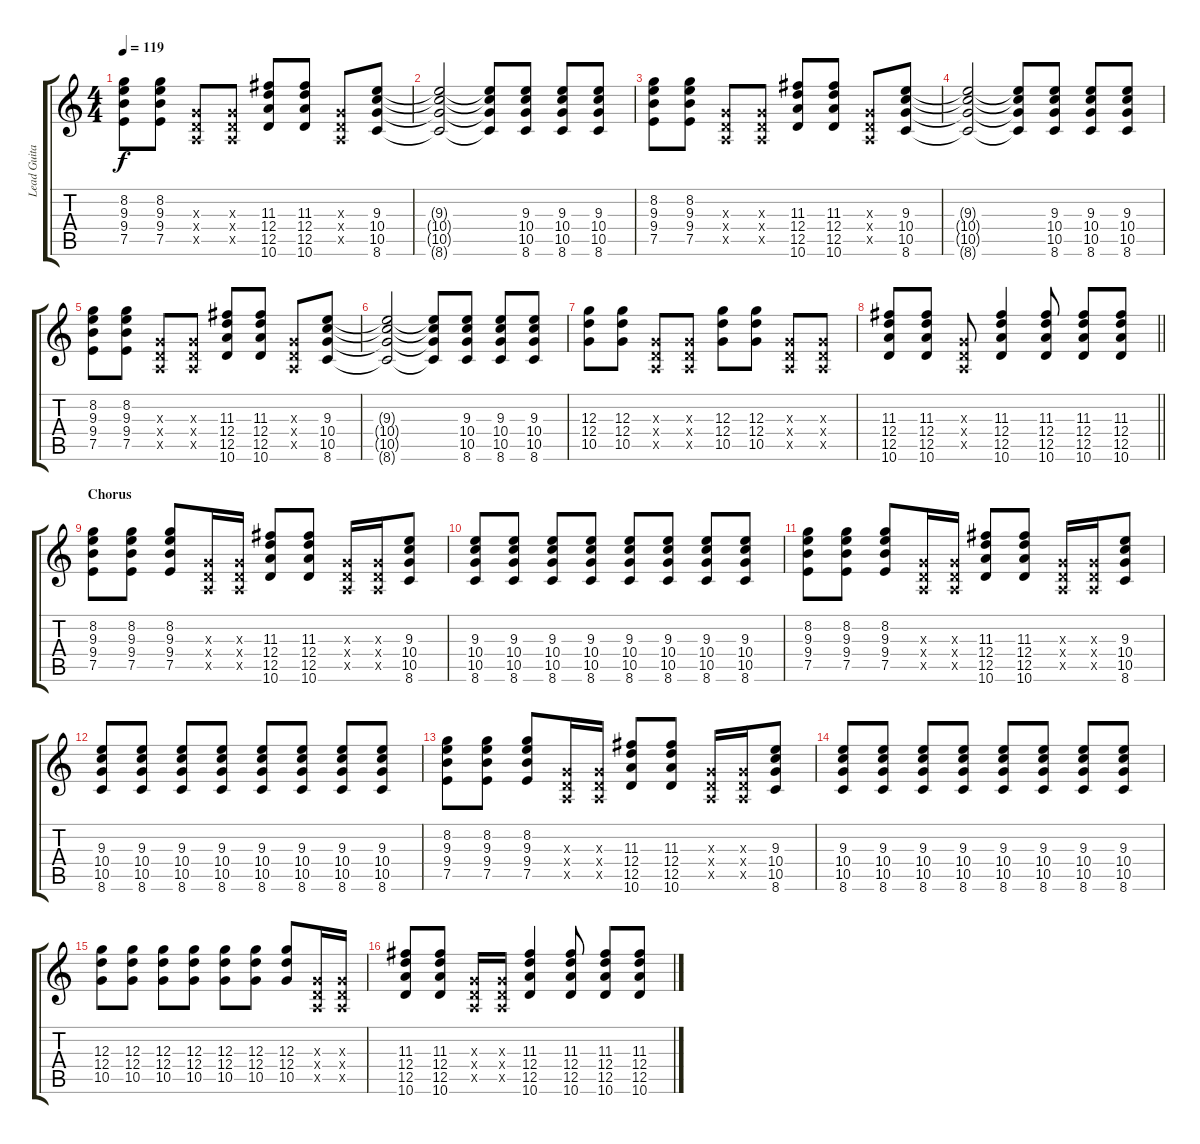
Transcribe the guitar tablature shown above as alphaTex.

\track ("Lead Guitar" "Lead Guita") {instrument acousticguitarsteel}
\staff {score tabs}
\tuning (E4 B3 G3 D3 A2 E2) {hide}
\ts (4 4)
\tempo 119
\clef g2
\ks c
(8.2 9.3 9.4 7.5).8{dy f} (8.2 9.3 9.4 7.5).8 (0.3{x} 0.4{x} 0.5{x}).8 (0.3{x} 0.4{x} 0.5{x}).8 (11.3 12.4 12.5 10.6).8 (11.3 12.4 12.5 10.6).8 (0.3{x} 0.4{x} 0.5{x}).8 (9.3 10.4 10.5 8.6).8 |
(9.3{t} 10.4{t} 10.5{t} 8.6{t}).2 (9.3{t} 10.4{t} 10.5{t} 8.6{t}).8 (9.3 10.4 10.5 8.6).8 (9.3 10.4 10.5 8.6).8 (9.3 10.4 10.5 8.6).8 |
(8.2 9.3 9.4 7.5).8 (8.2 9.3 9.4 7.5).8 (0.3{x} 0.4{x} 0.5{x}).8 (0.3{x} 0.4{x} 0.5{x}).8 (11.3 12.4 12.5 10.6).8 (11.3 12.4 12.5 10.6).8 (0.3{x} 0.4{x} 0.5{x}).8 (9.3 10.4 10.5 8.6).8 |
(9.3{t} 10.4{t} 10.5{t} 8.6{t}).2 (9.3{t} 10.4{t} 10.5{t} 8.6{t}).8 (9.3 10.4 10.5 8.6).8 (9.3 10.4 10.5 8.6).8 (9.3 10.4 10.5 8.6).8 |
(8.2 9.3 9.4 7.5).8 (8.2 9.3 9.4 7.5).8 (0.3{x} 0.4{x} 0.5{x}).8 (0.3{x} 0.4{x} 0.5{x}).8 (11.3 12.4 12.5 10.6).8 (11.3 12.4 12.5 10.6).8 (0.3{x} 0.4{x} 0.5{x}).8 (9.3 10.4 10.5 8.6).8 |
(9.3{t} 10.4{t} 10.5{t} 8.6{t}).2 (9.3{t} 10.4{t} 10.5{t} 8.6{t}).8 (9.3 10.4 10.5 8.6).8 (9.3 10.4 10.5 8.6).8 (9.3 10.4 10.5 8.6).8 |
(12.3 12.4 10.5).8 (12.3 12.4 10.5).8 (0.3{x} 0.4{x} 0.5{x}).8 (0.3{x} 0.4{x} 0.5{x}).8 (12.3 12.4 10.5).8 (12.3 12.4 10.5).8 (0.3{x} 0.4{x} 0.5{x}).8 (0.3{x} 0.4{x} 0.5{x}).8 |
\barLineRight lightlight
(11.3 12.4 12.5 10.6).8 (11.3 12.4 12.5 10.6).8 (0.3{x} 0.4{x} 0.5{x}).8 (11.3 12.4 12.5 10.6).4 (11.3 12.4 12.5 10.6).8 (11.3 12.4 12.5 10.6).8 (11.3 12.4 12.5 10.6).8 |
\section ("" "Chorus")
(8.2 9.3 9.4 7.5).8 (8.2 9.3 9.4 7.5).8 (8.2 9.3 9.4 7.5).8 (0.3{x} 0.4{x} 0.5{x}).16 (0.3{x} 0.4{x} 0.5{x}).16 (11.3 12.4 12.5 10.6).8 (11.3 12.4 12.5 10.6).8 (0.3{x} 0.4{x} 0.5{x}).16 (0.3{x} 0.4{x} 0.5{x}).16 (9.3 10.4 10.5 8.6).8 |
(9.3 10.4 10.5 8.6).8 (9.3 10.4 10.5 8.6).8 (9.3 10.4 10.5 8.6).8 (9.3 10.4 10.5 8.6).8 (9.3 10.4 10.5 8.6).8 (9.3 10.4 10.5 8.6).8 (9.3 10.4 10.5 8.6).8 (9.3 10.4 10.5 8.6).8 |
(8.2 9.3 9.4 7.5).8 (8.2 9.3 9.4 7.5).8 (8.2 9.3 9.4 7.5).8 (0.3{x} 0.4{x} 0.5{x}).16 (0.3{x} 0.4{x} 0.5{x}).16 (11.3 12.4 12.5 10.6).8 (11.3 12.4 12.5 10.6).8 (0.3{x} 0.4{x} 0.5{x}).16 (0.3{x} 0.4{x} 0.5{x}).16 (9.3 10.4 10.5 8.6).8 |
(9.3 10.4 10.5 8.6).8 (9.3 10.4 10.5 8.6).8 (9.3 10.4 10.5 8.6).8 (9.3 10.4 10.5 8.6).8 (9.3 10.4 10.5 8.6).8 (9.3 10.4 10.5 8.6).8 (9.3 10.4 10.5 8.6).8 (9.3 10.4 10.5 8.6).8 |
(8.2 9.3 9.4 7.5).8 (8.2 9.3 9.4 7.5).8 (8.2 9.3 9.4 7.5).8 (0.3{x} 0.4{x} 0.5{x}).16 (0.3{x} 0.4{x} 0.5{x}).16 (11.3 12.4 12.5 10.6).8 (11.3 12.4 12.5 10.6).8 (0.3{x} 0.4{x} 0.5{x}).16 (0.3{x} 0.4{x} 0.5{x}).16 (9.3 10.4 10.5 8.6).8 |
(9.3 10.4 10.5 8.6).8 (9.3 10.4 10.5 8.6).8 (9.3 10.4 10.5 8.6).8 (9.3 10.4 10.5 8.6).8 (9.3 10.4 10.5 8.6).8 (9.3 10.4 10.5 8.6).8 (9.3 10.4 10.5 8.6).8 (9.3 10.4 10.5 8.6).8 |
(12.3 12.4 10.5).8 (12.3 12.4 10.5).8 (12.3 12.4 10.5).8 (12.3 12.4 10.5).8 (12.3 12.4 10.5).8 (12.3 12.4 10.5).8 (12.3 12.4 10.5).8 (0.3{x} 0.4{x} 0.5{x}).16 (0.3{x} 0.4{x} 0.5{x}).16 |
(11.3 12.4 12.5 10.6).8 (11.3 12.4 12.5 10.6).8 (0.3{x} 0.4{x} 0.5{x}).16 (0.3{x} 0.4{x} 0.5{x}).16 (11.3 12.4 12.5 10.6).4 (11.3 12.4 12.5 10.6).8 (11.3 12.4 12.5 10.6).8 (11.3 12.4 12.5 10.6).8
